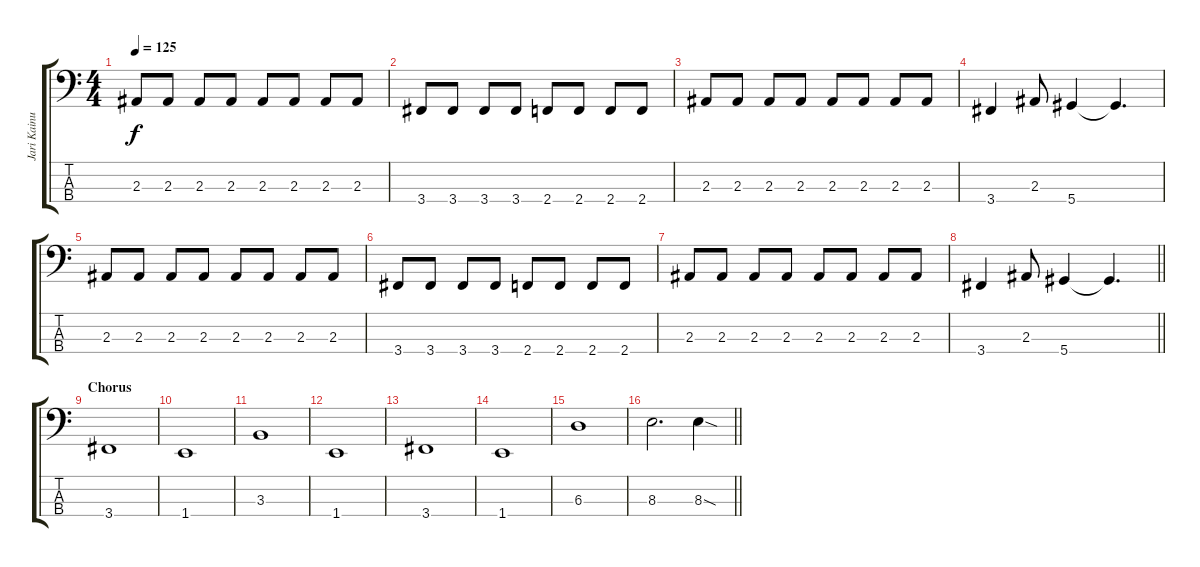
\track ("Jari Kainulainen (Stratovarius)" "Jari Kainu") {instrument electricbassfinger}
\staff {score tabs}
\tuning (Gb2 Db2 Ab1 Eb1) {hide}
\ts (4 4)
\tempo 125
\clef f4
\ks c
2.3.8{dy f} 2.3.8 2.3.8 2.3.8 2.3.8 2.3.8 2.3.8 2.3.8 |
3.4.8 3.4.8 3.4.8 3.4.8 2.4.8 2.4.8 2.4.8 2.4.8 |
2.3.8 2.3.8 2.3.8 2.3.8 2.3.8 2.3.8 2.3.8 2.3.8 |
3.4.4 2.3.8 5.4.4 5.4{t}.4{d} |
2.3.8 2.3.8 2.3.8 2.3.8 2.3.8 2.3.8 2.3.8 2.3.8 |
3.4.8 3.4.8 3.4.8 3.4.8 2.4.8 2.4.8 2.4.8 2.4.8 |
2.3.8 2.3.8 2.3.8 2.3.8 2.3.8 2.3.8 2.3.8 2.3.8 |
\barLineRight lightlight
3.4.4 2.3.8 5.4.4 5.4{t}.4{d} |
\section ("" "Chorus")
3.4.1 |
1.4.1 |
3.3.1 |
1.4.1 |
3.4.1 |
1.4.1 |
6.3.1 |
\barLineRight lightlight
8.3.2{d} 8.3{sod}.4
